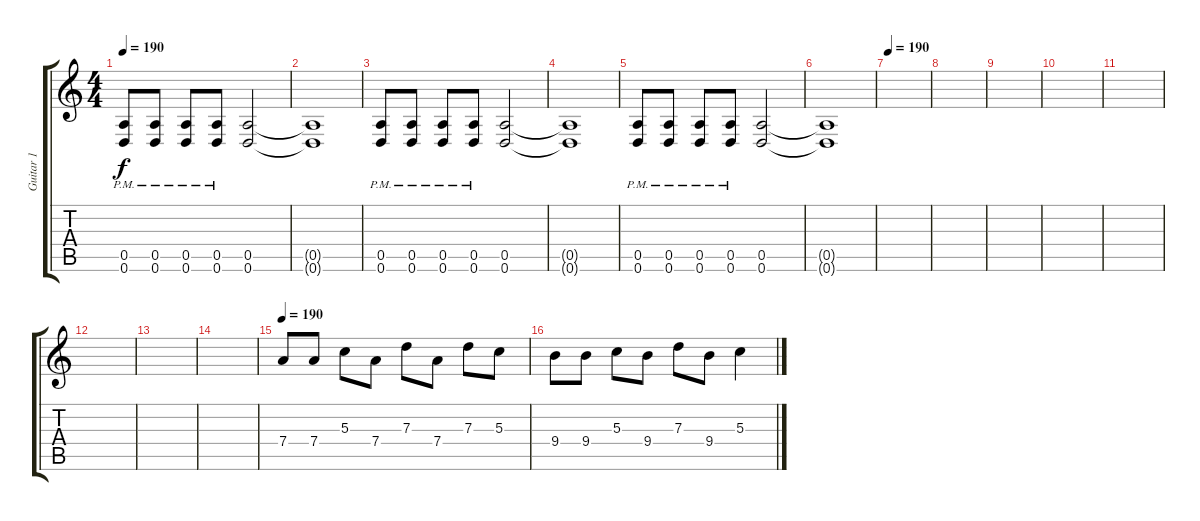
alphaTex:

\track ("Guitar 1" "Guitar 1") {instrument distortionguitar}
\staff {score tabs}
\tuning (E4 B3 G3 D3 A2 D2) {hide}
\ts (4 4)
\tempo 190
\clef g2
\ks c
(0.5{pm} 0.6{pm}).8{dy f} (0.5{pm} 0.6{pm}).8 (0.5{pm} 0.6{pm}).8 (0.5{pm} 0.6{pm}).8 (0.5 0.6).2 |
(0.5{t} 0.6{t}).1 |
(0.5{pm} 0.6{pm}).8 (0.5{pm} 0.6{pm}).8 (0.5{pm} 0.6{pm}).8 (0.5{pm} 0.6{pm}).8 (0.5 0.6).2 |
(0.5{t} 0.6{t}).1 |
(0.5{pm} 0.6{pm}).8 (0.5{pm} 0.6{pm}).8 (0.5{pm} 0.6{pm}).8 (0.5{pm} 0.6{pm}).8 (0.5 0.6).2 |
(0.5{t} 0.6{t}).1 |
\tempo 190
|
|
|
|
|
|
|
|
\tempo 190
7.4.8 7.4.8 5.3.8 7.4.8 7.3.8 7.4.8 7.3.8 5.3.8 |
9.4.8 9.4.8 5.3.8 9.4.8 7.3.8 9.4.8 5.3.4
